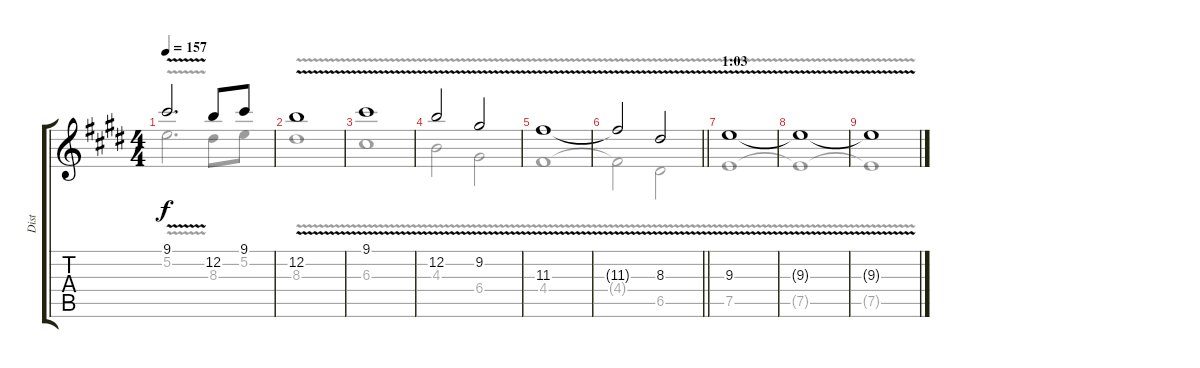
\track ("Dist" "Dist") {instrument distortionguitar}
\staff {score tabs}
\tuning (E4 B3 G3 D3 A2 E2) {hide}
\voice
\ts (4 4)
\tempo 157
\clef g2
\ks e
9.1{v}.2{d dy f} 12.2.8 9.1.8 |
\ks c#minor
12.2{v}.1 |
9.1{v}.1 |
12.2{v}.2 9.2{v}.2 |
\ks e
11.3{v}.1 |
\barLineRight lightlight
\ks c#minor
11.3{v t}.2 8.3{v}.2 |
\section ("" "1:03")
9.3{v}.1 |
9.3{v t}.1 |
9.3{v t}.1
\voice
\clef g2
\ottava regular
\simile none
\ks e
5.2{v}.2{d dy f} 8.3.8 5.2.8 |
\ks c#minor
8.3{v}.1 |
6.3{v}.1 |
4.3{v}.2 6.4{v}.2 |
\ks e
4.4{v}.1 |
\barLineRight lightlight
\ks c#minor
4.4{v t}.2 6.5{v}.2 |
7.5{v}.1 |
7.5{v t}.1 |
7.5{v t}.1
